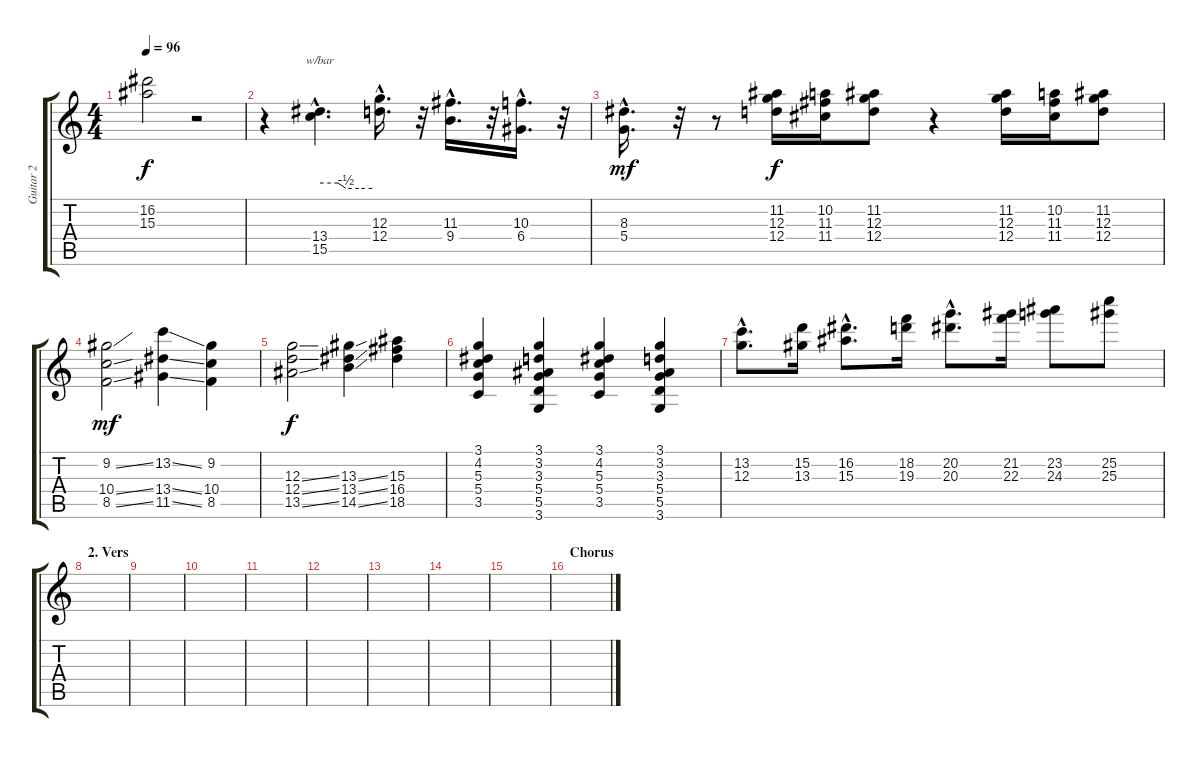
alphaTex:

\track ("Guitar 2" "Guitar 2") {instrument electricguitarclean}
\staff {score tabs}
\tuning (E4 B3 G3 D3 A2 E2) {hide}
\ts (4 4)
\tempo 96
\clef g2
\ks c
(16.2 15.3).2{dy f} r.2 |
r.4 (13.4{hac} 15.5{hac}).4{d tbe (custom default 0 0 21 0 30 -2 45 -2 60 -2)} (12.3{hac} 12.4{hac}).16{d} r.32 (11.3{hac} 9.4{hac}).16{d} r.32 (10.3{hac} 6.4{hac}).16{d} r.32 |
(8.3{hac} 5.4{hac}).16{d dy mf} r.32 r.8 (11.2 12.3 12.4).16{dy f} (10.2 11.3 11.4).16 (11.2 12.3 12.4).8 r.4 (11.2 12.3 12.4).16 (10.2 11.3 11.4).16 (11.2 12.3 12.4).8 |
(9.2{ss} 10.4{ss} 8.5{ss}).2{dy mf} (13.2{ss} 13.4{ss} 11.5{ss}).4 (9.2 10.4 8.5).4 |
(12.3{ss} 12.4{ss} 13.5{ss}).2{dy f} (13.3{ss} 13.4{ss} 14.5{ss}).4 (15.3 16.4 18.5).4 |
(3.1 4.2 5.3 5.4 3.5).4 (3.1 3.2 3.3 5.4 5.5 3.6).4 (3.1 4.2 5.3 5.4 3.5).4 (3.1 3.2 3.3 5.4 5.5 3.6).4 |
(13.2{hac} 12.3{hac}).8{d volume 8} (15.2 13.3).16 (16.2{hac} 15.3{hac}).8{d} (18.2 19.3).16 (20.2{hac} 20.3{hac}).8{d} (21.2 22.3).16 (23.2 24.3).8 (25.2 25.3).8 |
\section ("" "2. Vers")
|
|
|
|
|
|
|
|
\section ("" "Chorus")
